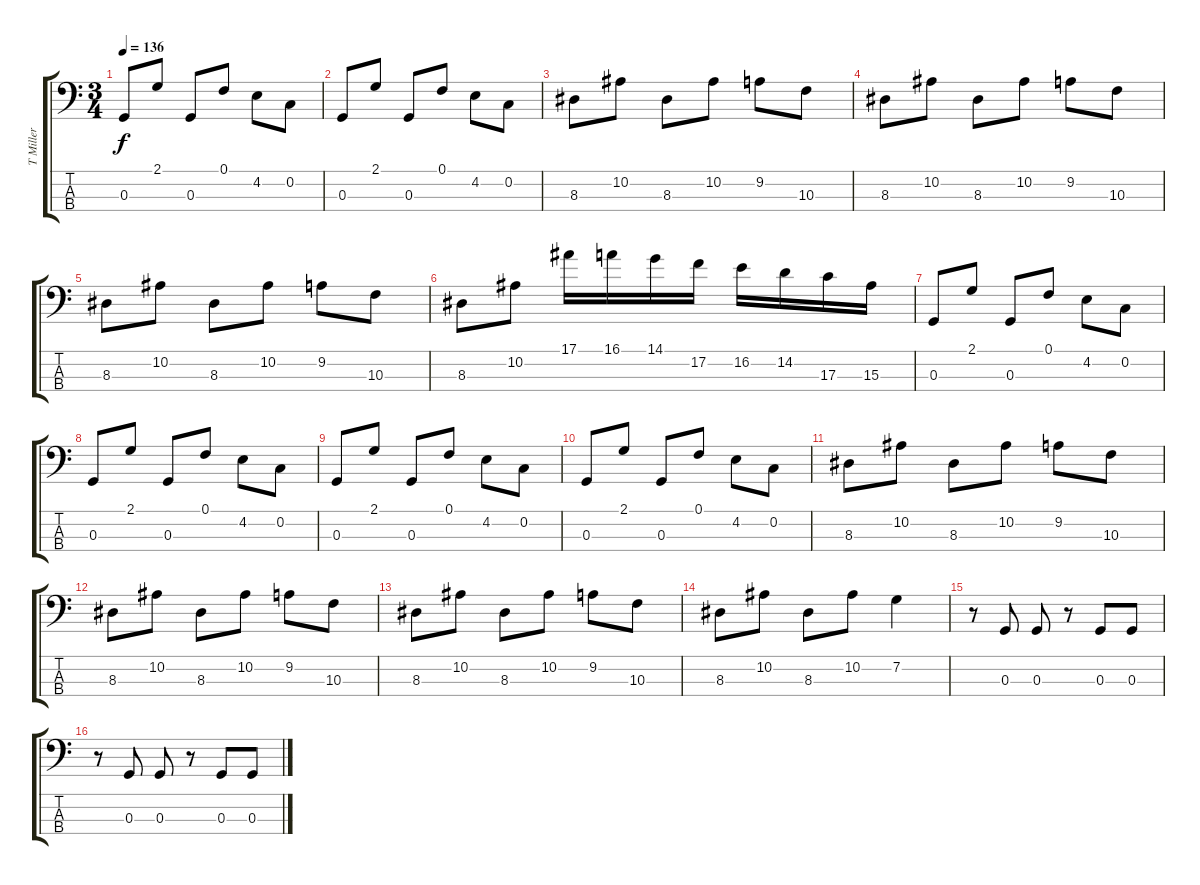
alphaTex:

\track ("T Miller" "T Miller") {instrument electricbassfinger}
\staff {score tabs}
\tuning (F2 C2 G1 C1) {hide}
\ts (3 4)
\tempo 136
\clef f4
\ks c
0.3.8{dy f} 2.1.8 0.3.8 0.1.8 4.2.8 0.2.8 |
0.3.8 2.1.8 0.3.8 0.1.8 4.2.8 0.2.8 |
8.3.8 10.2.8 8.3.8 10.2.8 9.2.8 10.3.8 |
8.3.8 10.2.8 8.3.8 10.2.8 9.2.8 10.3.8 |
8.3.8 10.2.8 8.3.8 10.2.8 9.2.8 10.3.8 |
8.3.8 10.2.8 17.1.16 16.1.16 14.1.16 17.2.16 16.2.16 14.2.16 17.3.16 15.3.16 |
0.3.8 2.1.8 0.3.8 0.1.8 4.2.8 0.2.8 |
0.3.8 2.1.8 0.3.8 0.1.8 4.2.8 0.2.8 |
0.3.8 2.1.8 0.3.8 0.1.8 4.2.8 0.2.8 |
0.3.8 2.1.8 0.3.8 0.1.8 4.2.8 0.2.8 |
8.3.8 10.2.8 8.3.8 10.2.8 9.2.8 10.3.8 |
8.3.8 10.2.8 8.3.8 10.2.8 9.2.8 10.3.8 |
8.3.8 10.2.8 8.3.8 10.2.8 9.2.8 10.3.8 |
8.3.8 10.2.8 8.3.8 10.2.8 7.2.4 |
r.8 0.3.8 0.3.8 r.8 0.3.8 0.3.8 |
r.8 0.3.8 0.3.8 r.8 0.3.8 0.3.8
